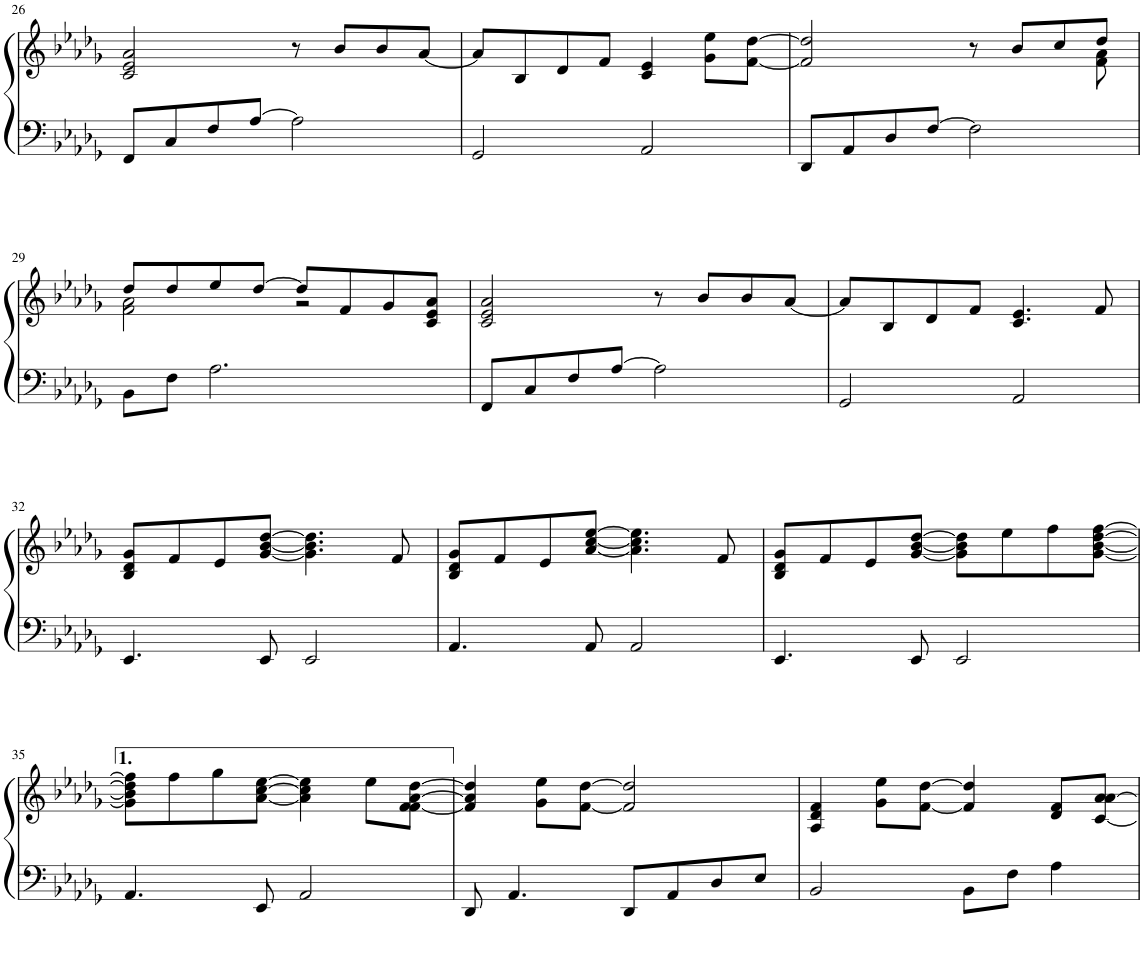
**kern	**kern
*part1	*part1
*staff2	*staff1
*I"Piano	*
*I'Pno	*
!!LO:PB:g=z
*clefF4	*clefG2
*k[b-e-a-d-g-]	*k[b-e-a-d-g-]
*M4/4	*M4/4
=26	=26
8FF/L	2c/ 2e-/ 2a-/
8C/	.
8F/	.
[8A-/J	.
2A-\]	8r
.	8b-/L
.	8b-/
.	[8a-/J
=27	=27
2GG-/	8a-/L]
.	8B-/
.	8d-/
.	8f/J
2AA-/	4c/ 4e-/
.	8g-\ 8ee-\L
.	[8f\ [8dd-\J
=28	=28
*	*^
8DD-/L	2f/] 2dd-/]	2..ryy
8AA-/	.	.
8D-/	.	.
[8F/J	.	.
2F\]	8r	.
.	8b-/L	.
.	8cc/	.
.	8dd-/J	8f\ 8a-\
!!LO:LB:g=z	!!
=29	=29	=29
8BB-\L	8dd-/L	2f\ 2a-\
8F\J	8dd-/	.
2.A-\	8ee-/	.
.	[8dd-/J	.
.	8dd-/L]	2r
.	8f/	.
.	8g-/	.
.	8c/ 8e-/ 8a-/J	.
*	*v	*v
=30	=30
8FF/L	2c/ 2e-/ 2a-/
8C/	.
8F/	.
[8A-/J	.
2A-\]	8r
.	8b-/L
.	8b-/
.	[8a-/J
=31	=31
2GG-/	8a-/L]
.	8B-/
.	8d-/
.	8f/J
2AA-/	4.c/ 4.e-/
.	8f/
!!LO:LB:g=z
=32	=32
4.EE-/	8B-/ 8d-/ 8g-/L
.	8f/
.	8e-/
8EE-/	[8g-/ [8b-/ [8dd-/J
2EE-/	4.g-\] 4.b-\] 4.dd-\]
.	8f/
=33	=33
4.AA-/	8B-/ 8d-/ 8g-/L
.	8f/
.	8e-/
8AA-/	[8a-/ [8cc/ [8ee-/J
2AA-/	4.a-\] 4.cc\] 4.ee-\]
.	8f/
=34	=34
4.EE-/	8B-/ 8d-/ 8g-/L
.	8f/
.	8e-/
8EE-/	[8g-/ [8b-/ [8dd-/J
2EE-/	8g-\] 8b-\] 8dd-\]L
.	8ee-\
.	8ff\
.	[8g-\ [8b-\ [8dd-\ [8ff\J
!!LO:LB:g=z
=35	=35
4.AA-/	8g-\] 8b-\] 8dd-\] 8ff\]L
.	8ff\
.	8gg-\
8EE-/	[8a-\ [8cc\ [8ee-\J
2AA-/	4a-\] 4cc\] 4ee-\]
.	8ee-\L
.	[8f\ 8f\ [8a-\ [8dd-\J
=36	=36
8DD-/	4f/] 4a-/] 4dd-/]
4.AA-/	.
.	8g-\ 8ee-\L
.	[8f\ [8dd-\J
8DD-/L	2f/] 2dd-/]
8AA-/	.
8D-/	.
8E-/J	.
=37	=37
2BB-/	4A-/ 4d-/ 4f/
.	8g-\ 8ee-\L
.	[8f\ [8dd-\J
8BB-\L	4f/] 4dd-/]
8F\J	.
4A-\	8d-/ 8f/L
.	[8c/ [8a-/ 8a-/J
=	=
*-	*-
